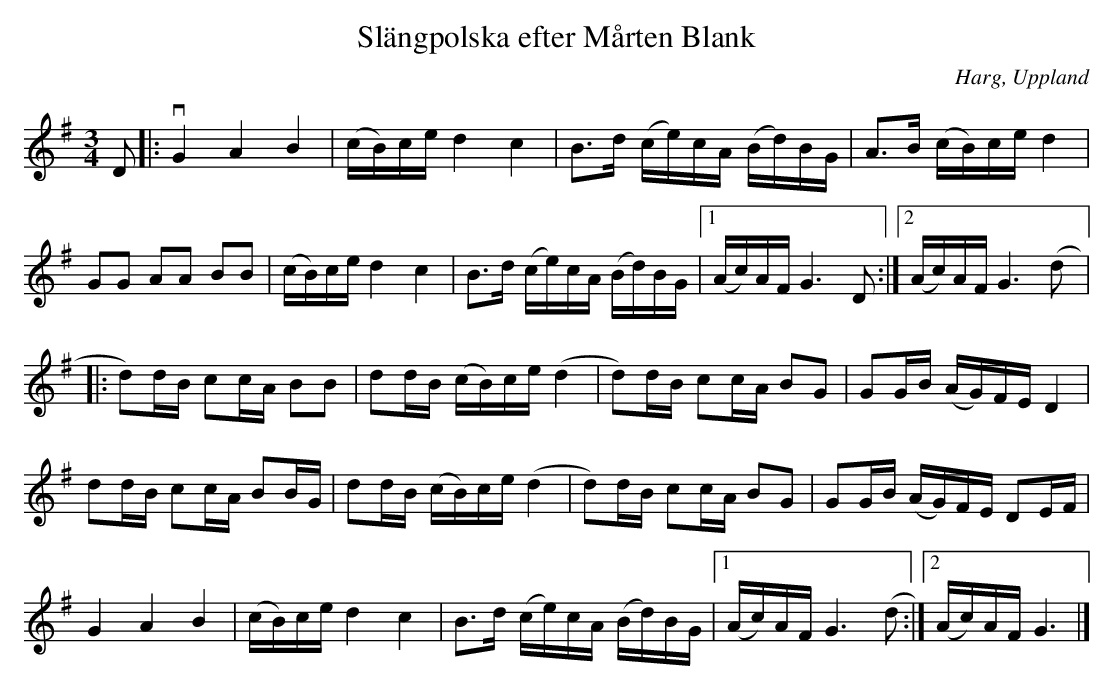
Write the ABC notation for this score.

X:1
T:Slängpolska efter Mårten Blank
O:Harg, Uppland
L:1/16
M:3/4
K:G
V:1
D2 |: vG4 A4 B4 | (cB)ce d4 c4 | B3d (ce)cA (Bd)BG | A3B (cB)ce d4 |
G2G2 A2A2 B2B2 | (cB)ce d4 c4 | B3d (ce)cA (Bd)BG |1 (Ac)AF G6 D2 :|2  (Ac)AF G6 (d2 |:
d2)dB c2cA B2B2 | d2dB (cB)ce (d4 | d2)dB c2cA B2G2 | G2GB (AG)FE D4 |
d2dB c2cA B2BG | d2dB (cB)ce (d4 | d2)dB c2cA B2G2 | G2GB (AG)FE D2EF |
G4 A4 B4 | (cB)ce d4 c4 | B3d (ce)cA (Bd)BG |1 (Ac)AF G6 (d2 :|2 (Ac)AF G6 |]
